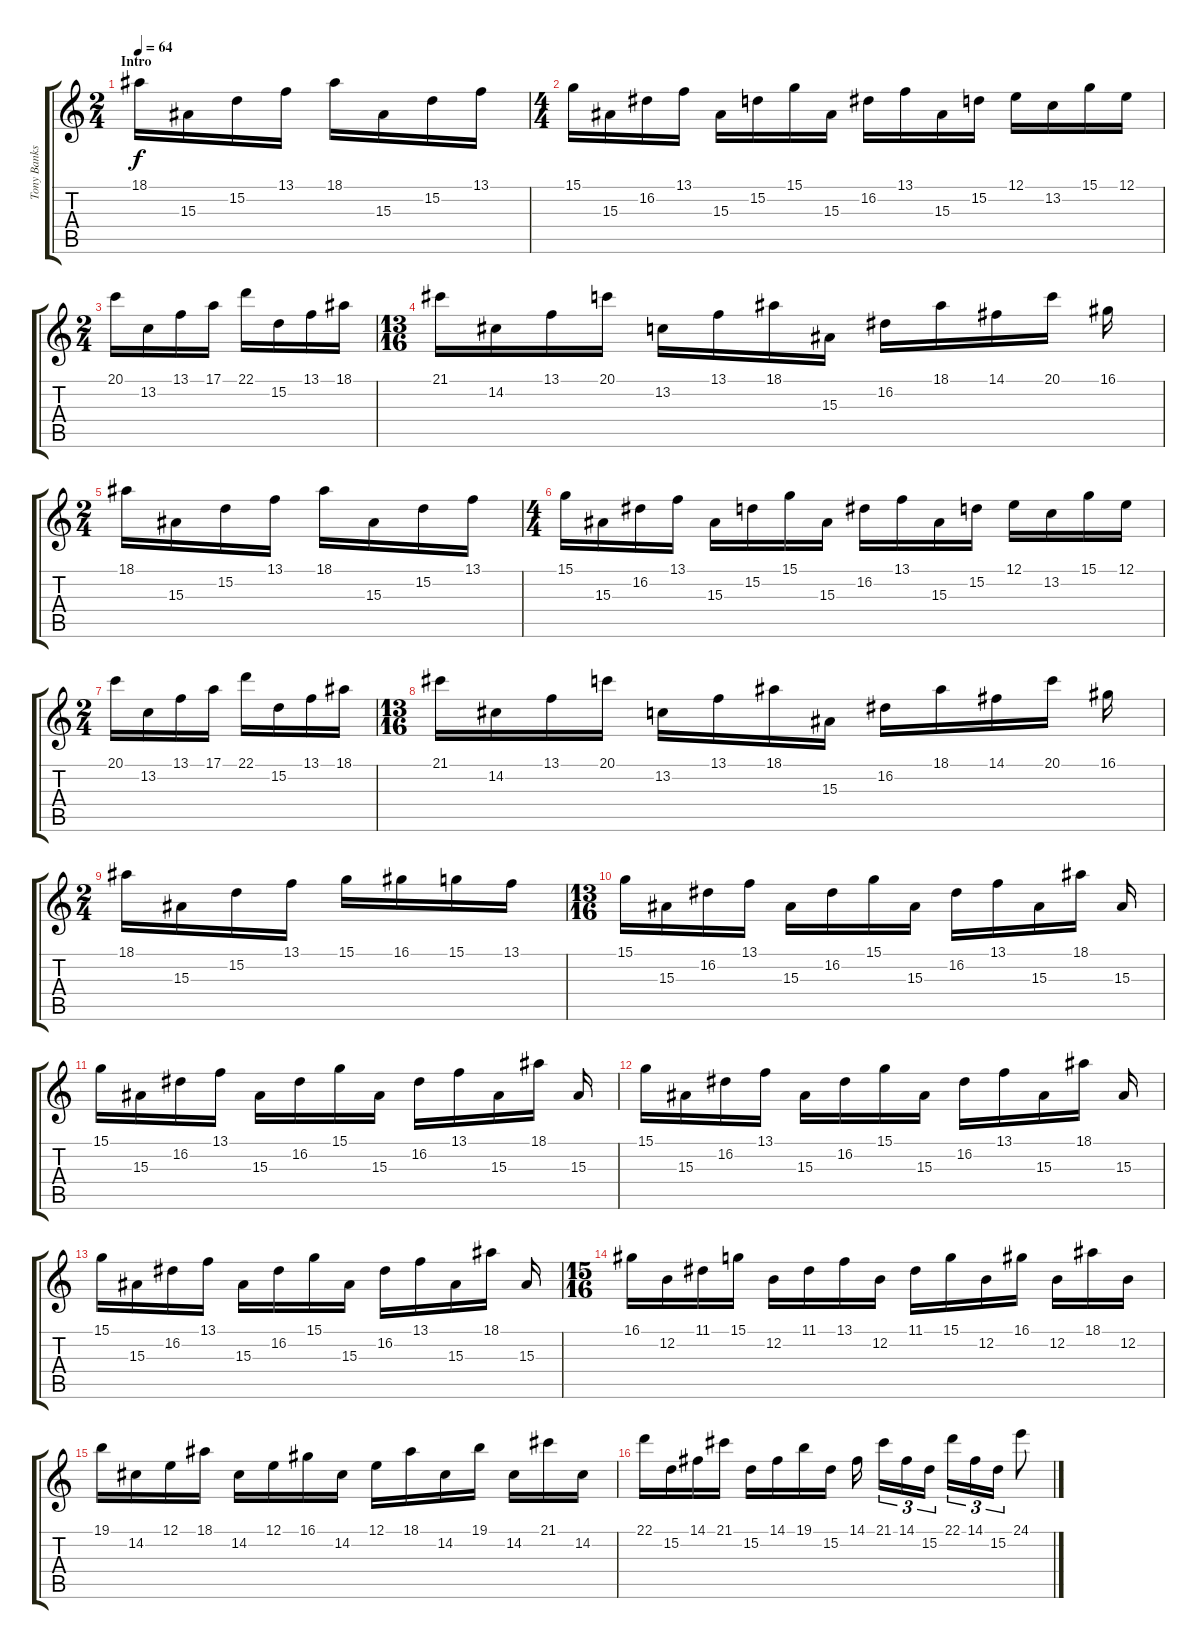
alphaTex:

\track ("Tony Banks (piano right hand)" "Tony Banks") {instrument acousticgrandpiano}
\staff {score tabs}
\tuning (E4 B3 G3 D3 A2 E2) {hide}
\ts (2 4)
\section ("" "Intro")
\tempo 64
\tempo 88
\tempo 64
\clef g2
\ks c
18.1.16{dy f instrument acousticgrandpiano} 15.3.16 15.2.16 13.1.16 18.1.16 15.3.16 15.2.16 13.1.16 |
\ts (4 4)
15.1.16 15.3.16 16.2.16 13.1.16 15.3.16 15.2.16 15.1.16 15.3.16 16.2.16 13.1.16 15.3.16 15.2.16 12.1.16 13.2.16 15.1.16 12.1.16 |
\ts (2 4)
20.1.16 13.2.16 13.1.16 17.1.16 22.1.16 15.2.16 13.1.16 18.1.16 |
\ts (13 16)
21.1.16 14.2.16 13.1.16 20.1.16 13.2.16 13.1.16 18.1.16 15.3.16 16.2.16 18.1.16 14.1.16 20.1.16 16.1.16 |
\ts (2 4)
18.1.16 15.3.16 15.2.16 13.1.16 18.1.16 15.3.16 15.2.16 13.1.16 |
\ts (4 4)
15.1.16 15.3.16 16.2.16 13.1.16 15.3.16 15.2.16 15.1.16 15.3.16 16.2.16 13.1.16 15.3.16 15.2.16 12.1.16 13.2.16 15.1.16 12.1.16 |
\ts (2 4)
20.1.16 13.2.16 13.1.16 17.1.16 22.1.16 15.2.16 13.1.16 18.1.16 |
\ts (13 16)
21.1.16 14.2.16 13.1.16 20.1.16 13.2.16 13.1.16 18.1.16 15.3.16 16.2.16 18.1.16 14.1.16 20.1.16 16.1.16 |
\ts (2 4)
18.1.16 15.3.16 15.2.16 13.1.16 15.1.16 16.1.16 15.1.16 13.1.16 |
\ts (13 16)
15.1.16 15.3.16 16.2.16 13.1.16 15.3.16 16.2.16 15.1.16 15.3.16 16.2.16 13.1.16 15.3.16 18.1.16 15.3.16 |
15.1.16 15.3.16 16.2.16 13.1.16 15.3.16 16.2.16 15.1.16 15.3.16 16.2.16 13.1.16 15.3.16 18.1.16 15.3.16 |
15.1.16 15.3.16 16.2.16 13.1.16 15.3.16 16.2.16 15.1.16 15.3.16 16.2.16 13.1.16 15.3.16 18.1.16 15.3.16 |
15.1.16 15.3.16 16.2.16 13.1.16 15.3.16 16.2.16 15.1.16 15.3.16 16.2.16 13.1.16 15.3.16 18.1.16 15.3.16 |
\ts (15 16)
16.1.16 12.2.16 11.1.16 15.1.16 12.2.16 11.1.16 13.1.16 12.2.16 11.1.16 15.1.16 12.2.16 16.1.16 12.2.16 18.1.16 12.2.16 |
19.1.16 14.2.16 12.1.16 18.1.16 14.2.16 12.1.16 16.1.16 14.2.16 12.1.16 18.1.16 14.2.16 19.1.16 14.2.16 21.1.16 14.2.16 |
22.1.16 15.2.16 14.1.16 21.1.16 15.2.16 14.1.16 19.1.16 15.2.16 14.1.16 21.1.16{tu (3 2)} 14.1.16{tu (3 2)} 15.2.16{tu (3 2) beam splitsecondary} 22.1.16{tu (3 2)} 14.1.16{tu (3 2)} 15.2.16{tu (3 2)} 24.1.8
